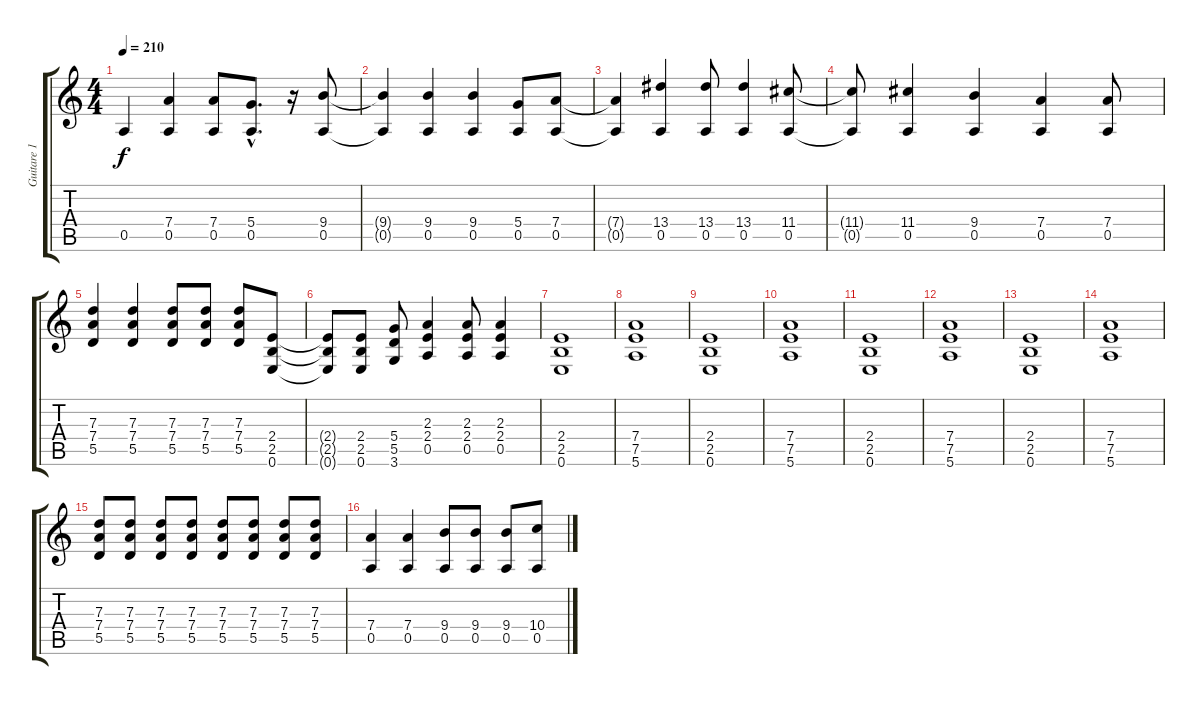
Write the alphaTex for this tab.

\track ("Guitare 1" "Guitare 1") {instrument distortionguitar}
\staff {score tabs}
\tuning (E4 B3 G3 D3 A2 E2) {hide}
\ts (4 4)
\tempo 210
\clef g2
\ks c
0.5.4{dy f instrument electricguitarclean} (7.4 0.5).4 (7.4 0.5).8 (5.4{hac} 0.5{hac}).8{d} r.16 (9.4 0.5).8 |
(9.4{t} 0.5{t}).4 (9.4 0.5).4 (9.4 0.5).4 (5.4 0.5).8 (7.4 0.5).8 |
(7.4{t} 0.5{t}).4 (13.4 0.5).4 (13.4 0.5).8 (13.4 0.5).4 (11.4 0.5).8 |
(11.4{t} 0.5{t}).8 (11.4 0.5).4 (9.4 0.5).4 (7.4 0.5).4 (7.4 0.5).8 |
(7.3 7.4 5.5).4{instrument distortionguitar} (7.3 7.4 5.5).4 (7.3 7.4 5.5).8 (7.3 7.4 5.5).8 (7.3 7.4 5.5).8 (2.4 2.5 0.6).8 |
(2.4{t} 2.5{t} 0.6{t}).8 (2.4 2.5 0.6).8 (5.4 5.5 3.6).8 (2.3 2.4 0.5).4 (2.3 2.4 0.5).8 (2.3 2.4 0.5).4 |
(2.4 2.5 0.6).1 |
(7.4 7.5 5.6).1 |
(2.4 2.5 0.6).1 |
(7.4 7.5 5.6).1 |
(2.4 2.5 0.6).1 |
(7.4 7.5 5.6).1 |
(2.4 2.5 0.6).1 |
(7.4 7.5 5.6).1 |
(7.3 7.4 5.5).8 (7.3 7.4 5.5).8 (7.3 7.4 5.5).8 (7.3 7.4 5.5).8 (7.3 7.4 5.5).8 (7.3 7.4 5.5).8 (7.3 7.4 5.5).8 (7.3 7.4 5.5).8 |
(7.4 0.5).4 (7.4 0.5).4 (9.4 0.5).8 (9.4 0.5).8 (9.4 0.5).8 (10.4 0.5).8
